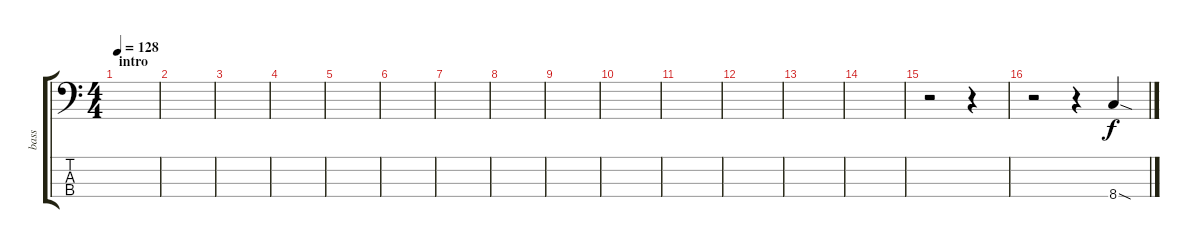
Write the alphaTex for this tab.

\track ("bass" "bass") {instrument electricbasspick}
\staff {score tabs}
\tuning (G2 D2 A1 E1) {hide}
\ts (4 4)
\section ("" "intro")
\tempo 128
\clef f4
\ks c
|
|
|
|
|
|
|
|
|
|
|
|
|
|
r.2 r.4 |
r.2 r.4 8.4{sod}.4
